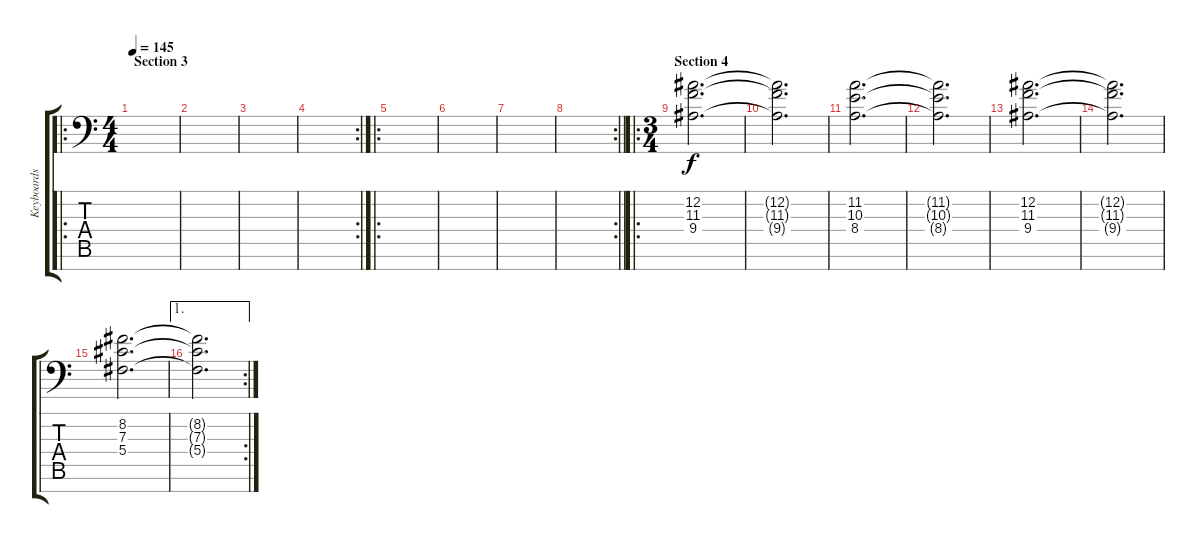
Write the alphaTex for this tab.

\track ("Keyboards" "Keyboards") {instrument stringensemble2}
\staff {score tabs}
\tuning (Eb4 Bb3 Gb3 Db3 Ab2 Eb2 Bb1) {hide}
\ro
\ts (4 4)
\section ("" "Section 3")
\tempo 145
\clef f4
\ks c
|
|
|
\rc 2
|
\ro
|
|
|
\rc 2
\barLineRight lightlight
|
\ro
\ts (3 4)
\section ("" "Section 4")
(12.2 11.3 9.4).2{d} |
(12.2{t} 11.3{t} 9.4{t}).2{d} |
(11.2 10.3 8.4).2{d} |
(11.2{t} 10.3{t} 8.4{t}).2{d} |
(12.2 11.3 9.4).2{d} |
(12.2{t} 11.3{t} 9.4{t}).2{d} |
(8.2 7.3 5.4).2{d} |
\ae 1
\rc 2
(8.2{t} 7.3{t} 5.4{t}).2{d}
